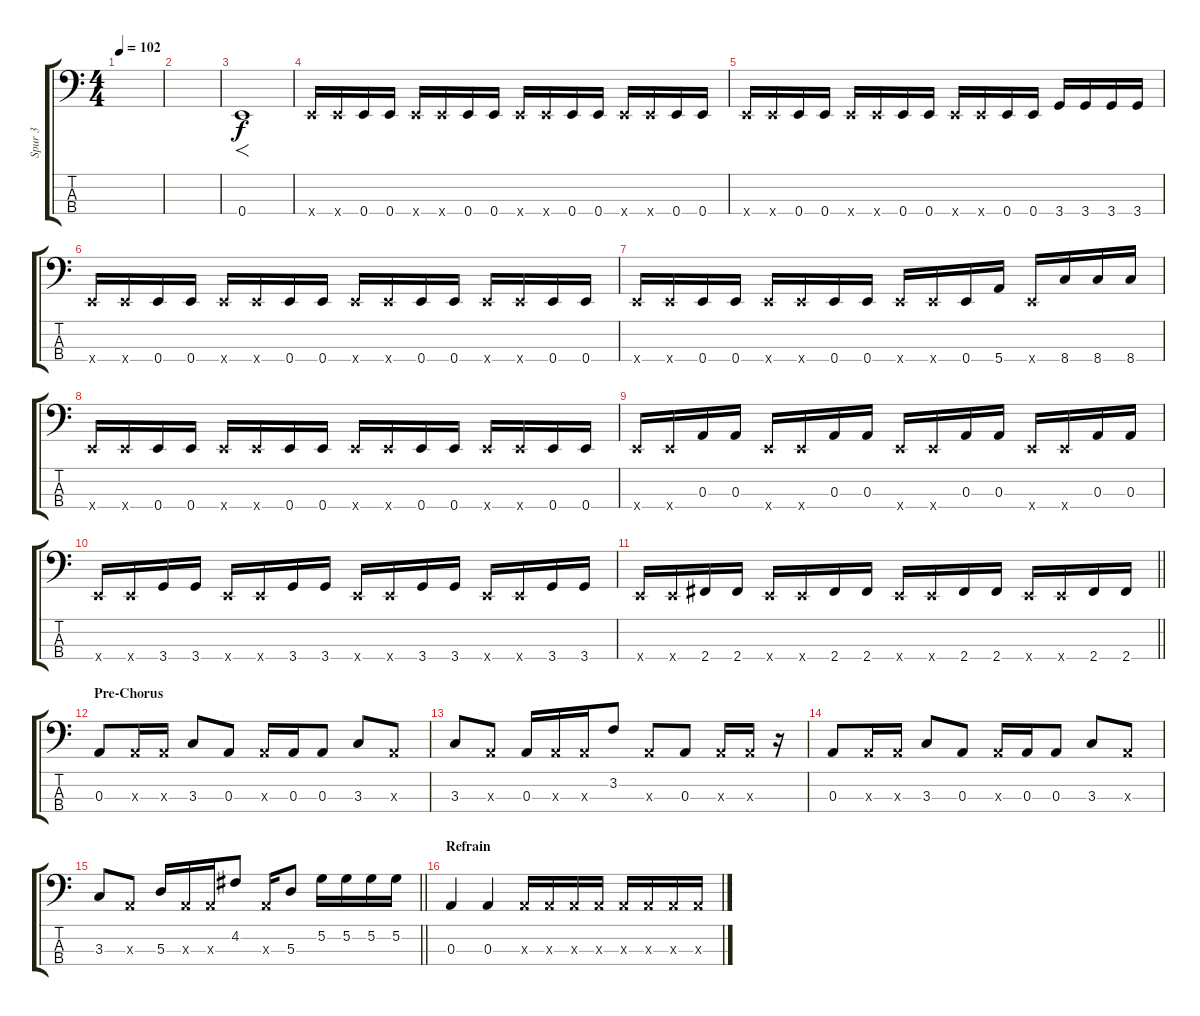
\track ("Spur 3" "Spur 3") {instrument electricbassfinger}
\staff {score tabs}
\tuning (G2 D2 A1 E1) {hide}
\ts (4 4)
\tempo 102
\clef f4
\ks c
|
|
0.4.1{f instrument electricbassfinger} |
0.4{x}.16{instrument electricbassfinger} 0.4{x}.16 0.4.16 0.4.16 0.4{x}.16 0.4{x}.16 0.4.16 0.4.16 0.4{x}.16 0.4{x}.16 0.4.16 0.4.16 0.4{x}.16 0.4{x}.16 0.4.16 0.4.16 |
0.4{x}.16 0.4{x}.16 0.4.16 0.4.16 0.4{x}.16 0.4{x}.16 0.4.16 0.4.16 0.4{x}.16 0.4{x}.16 0.4.16 0.4.16 3.4.16 3.4.16 3.4.16 3.4.16 |
0.4{x}.16 0.4{x}.16 0.4.16 0.4.16 0.4{x}.16 0.4{x}.16 0.4.16 0.4.16 0.4{x}.16 0.4{x}.16 0.4.16 0.4.16 0.4{x}.16 0.4{x}.16 0.4.16 0.4.16 |
0.4{x}.16 0.4{x}.16 0.4.16 0.4.16 0.4{x}.16 0.4{x}.16 0.4.16 0.4.16 0.4{x}.16 0.4{x}.16 0.4.16 5.4.16 0.4{x}.16 8.4.16 8.4.16 8.4.16 |
0.4{x}.16 0.4{x}.16 0.4.16 0.4.16 0.4{x}.16 0.4{x}.16 0.4.16 0.4.16 0.4{x}.16 0.4{x}.16 0.4.16 0.4.16 0.4{x}.16 0.4{x}.16 0.4.16 0.4.16 |
0.4{x}.16 0.4{x}.16 0.3.16 0.3.16 0.4{x}.16 0.4{x}.16 0.3.16 0.3.16 0.4{x}.16 0.4{x}.16 0.3.16 0.3.16 0.4{x}.16 0.4{x}.16 0.3.16 0.3.16 |
0.4{x}.16 0.4{x}.16 3.4.16 3.4.16 0.4{x}.16 0.4{x}.16 3.4.16 3.4.16 0.4{x}.16 0.4{x}.16 3.4.16 3.4.16 0.4{x}.16 0.4{x}.16 3.4.16 3.4.16 |
\barLineRight lightlight
0.4{x}.16 0.4{x}.16 2.4.16 2.4.16 0.4{x}.16 0.4{x}.16 2.4.16 2.4.16 0.4{x}.16 0.4{x}.16 2.4.16 2.4.16 0.4{x}.16 0.4{x}.16 2.4.16 2.4.16 |
\section ("" "Pre-Chorus")
0.3.8{instrument electricbassfinger} 0.3{x}.16 0.3{x}.16 3.3.8 0.3.8 0.3{x}.16 0.3.16 0.3.8 3.3.8 0.3{x}.8 |
3.3.8 0.3{x}.8 0.3.16 0.3{x}.16 0.3{x}.16 3.2.8 0.3{x}.8 0.3.8 0.3{x}.16 0.3{x}.16 r.16 |
0.3.8 0.3{x}.16 0.3{x}.16 3.3.8 0.3.8 0.3{x}.16 0.3.16 0.3.8 3.3.8 0.3{x}.8 |
\barLineRight lightlight
3.3.8 0.3{x}.8 5.3.16 0.3{x}.16 0.3{x}.16 4.2.8 0.3{x}.16 5.3.8 5.2.16 5.2.16 5.2.16 5.2.16 |
\section ("" "Refrain")
0.3.4 0.3.4 0.3{x}.16 0.3{x}.16 0.3{x}.16 0.3{x}.16 0.3{x}.16 0.3{x}.16 0.3{x}.16 0.3{x}.16
